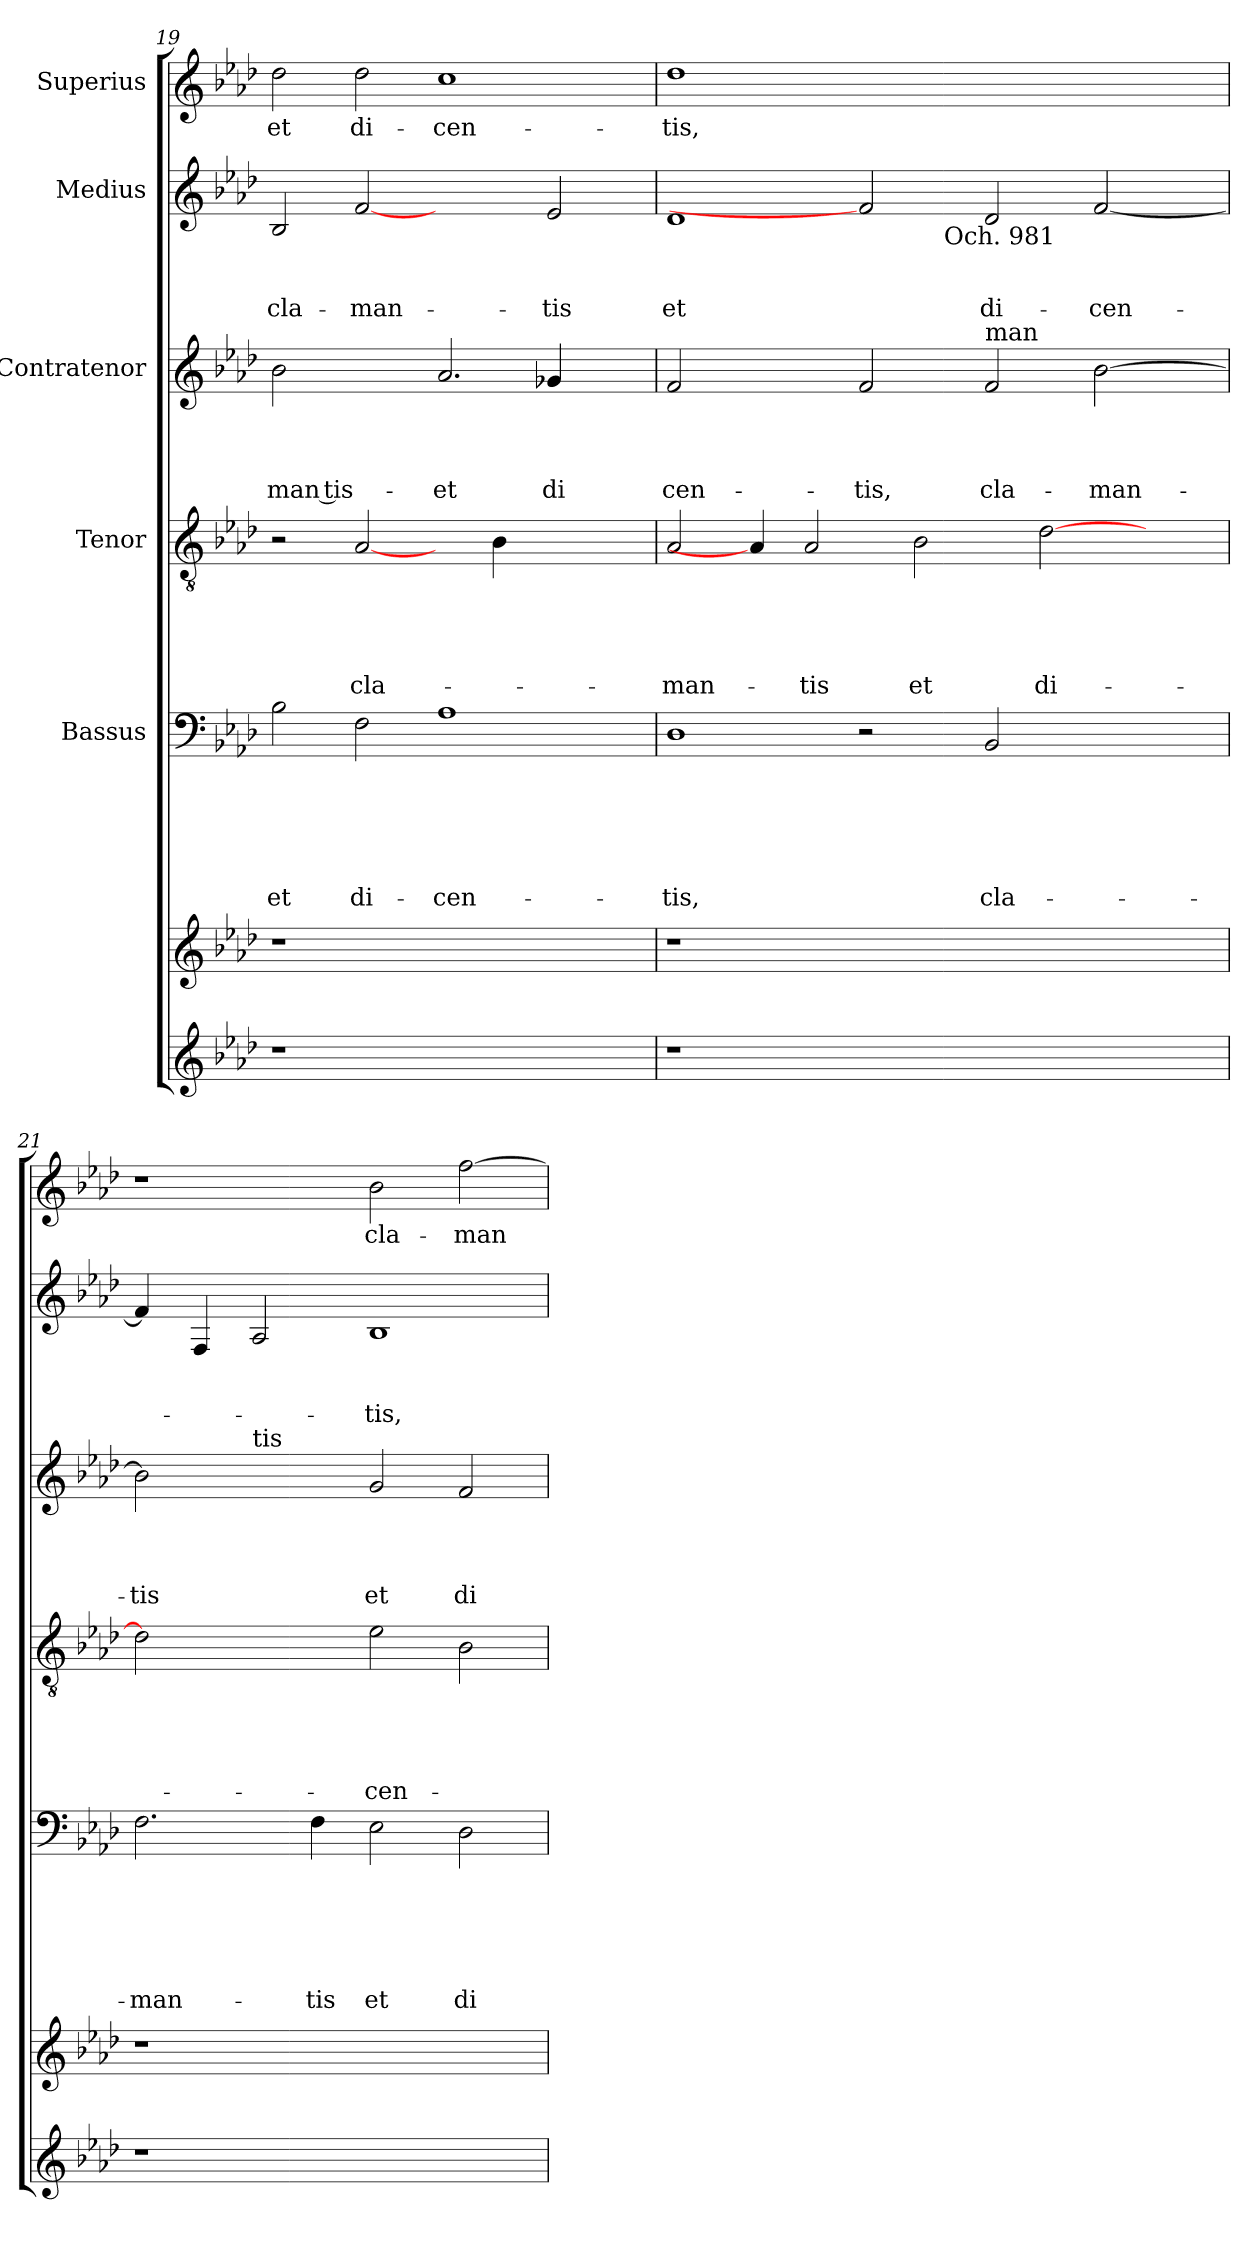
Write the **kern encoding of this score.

**kern	**kern	**kern	**text	**text	**text	**text	**text	**text	**kern	**text	**text	**text	**text	**text	**kern	**text	**text	**text	**text	**kern	**text	**text	**text	**kern	**text
*part7	*part6	*part5	*part5	*part5	*part5	*part5	*part5	*part5	*part4	*part4	*part4	*part4	*part4	*part4	*part3	*part3	*part3	*part3	*part3	*part2	*part2	*part2	*part2	*part1	*part1
*staff7	*staff6	*staff5	*staff5	*staff5	*staff5	*staff5	*staff5	*staff5	*staff4	*staff4	*staff4	*staff4	*staff4	*staff4	*staff3	*staff3	*staff3	*staff3	*staff3	*staff2	*staff2	*staff2	*staff2	*staff1	*staff1
*	*	*I"Bassus	*	*	*	*	*	*	*I"Tenor	*	*	*	*	*	*I"Contratenor	*	*	*	*	*I"Medius	*	*	*	*I"Superius	*
!!LO:PB:g=z
*clefG2	*clefG2	*clefF4	*	*	*	*	*	*	*clefGv2	*	*	*	*	*	*clefG2	*	*	*	*	*clefG2	*	*	*	*clefG2	*
*k[b-e-a-d-]	*k[b-e-a-d-]	*k[b-e-a-d-]	*	*	*	*	*	*	*k[b-e-a-d-]	*	*	*	*	*	*k[b-e-a-d-]	*	*	*	*	*k[b-e-a-d-]	*	*	*	*k[b-e-a-d-]	*
*A-:	*A-:	*A-:	*	*	*	*	*	*	*A-:	*	*	*	*	*	*A-:	*	*	*	*	*A-:	*	*	*	*A-:	*
=19	=19	=19	=19	=19	=19	=19	=19	=19	=19	=19	=19	=19	=19	=19	=19	=19	=19	=19	=19	=19	=19	=19	=19	=19	=19
!	!	!	!	!	!	!	!	!LO:LY:b	!	!	!	!	!	!	!	!	!	!	!LO:LY:b	!	!	!	!LO:LY:b	!	!LO:LY:b
*	*	*	*	*	*	*	*	*	*	*	*	*	*	*	*^	*	*	*	*	*	*	*	*	*	*
1r	1r	2B-\	.	.	.	.	.	et	2r	.	.	.	.	.	2b-\	1ryy	.	.	.	-man tis-	2B-/	.	.	cla-	2dd-\	et
!	!	!	!	!	!	!	!	!LO:LY:b	!	!	!	!	!	!LO:LY:b	!	!	!	!	!	!	!	!	!	!LO:LY:b	!	!LO:LY:b
.	.	2F\	.	.	.	.	.	di-	[2A-/	.	.	.	.	cla-	2ryy	.	.	.	.	.	[2f	.	.	-man-	2dd-\	di-
!	!	!	!	!	!	!	!	!LO:LY:b	!	!	!	!	!	!	!	!	!	!	!	!LO:LY:b	!	!	!	!	!	!LO:LY:b
1ryy	1ryy	1A-	.	.	.	.	.	-cen-	4ryy	.	.	.	.	.	2.a-/	2ryy	.	.	.	-et	2ryy	.	.	.	1cc	-cen-
.	.	.	.	.	.	.	.	.	4B-\	.	.	.	.	.	.	.	.	.	.	.	.	.	.	.	.	.
!	!	!	!	!	!	!	!	!	!	!	!	!	!	!	!	!	!	!	!	!LO:LY:b	!	!	!	!LO:LY:b	!	!
.	.	.	.	.	.	.	.	.	2ryy	.	.	.	.	.	.	4g-X/	.	.	.	di-	2e-/	.	.	-tis	.	.
.	.	.	.	.	.	.	.	.	.	.	.	.	.	.	4ryy	4ryy	.	.	.	.	.	.	.	.	.	.
=20	=20	=20	=20	=20	=20	=20	=20	=20	=20	=20	=20	=20	=20	=20	=20	=20	=20	=20	=20	=20	=20	=20	=20	=20	=20	=20
!	!	!	!	!	!	!	!	!LO:LY:b	!	!	!	!	!	!LO:LY:b	!	!	!	!	!	!LO:LY:b	!	!	!	!LO:LY:b	!	!LO:LY:b
*	*	*	*	*	*	*	*	*	*	*	*	*	*	*	*v	*v	*	*	*	*	*^	*	*	*	*	*
1r	1r	1D-	.	.	.	.	.	-tis,	2A-/	.	.	.	.	-man-	2f/	.	.	.	-cen-	1d-	1ryy	.	.	et	1dd-	-tis,
.	.	.	.	.	.	.	.	.	4A-/]	.	.	.	.	.	2ryy	.	.	.	.	.	.	.	.	.	.	.
!	!	!	!	!	!	!	!	!	!	!	!	!	!	!LO:LY:b	!	!	!	!	!	!	!	!	!	!	!	!
.	.	.	.	.	.	.	.	.	2A-/	.	.	.	.	-tis	.	.	.	.	.	.	.	.	.	.	.	.
!	!	!	!	!	!	!	!	!	!	!	!	!	!	!	!	!	!	!	!LO:LY:b	!	!	!	!	!	!	!
1.ryy	1.ryy	2r	.	.	.	.	.	.	.	.	.	.	.	.	2f/	.	.	.	-tis,	2f]	4ryy	.	.	.	1.ryy	.
!	!	!	!	!	!	!	!	!	!	!	!	!	!	!LO:LY:b	!	!	!	!	!	!	!	!	!	!	!	!
.	.	.	.	.	.	.	.	.	2B-\	.	.	.	.	et	.	.	.	.	.	.	16.ryy	.	.	.	.	.
!	!	!	!	!	!	!	!	!	!	!	!	!	!	!	!	!	!	!	!	!	!LO:TX:b:t=Och. 981	!	!	!	!	!
.	.	.	.	.	.	.	.	.	.	.	.	.	.	.	.	.	.	.	.	.	1ryy	.	.	.	.	.
!	!	!	!	!	!	!	!	!	!	!	!	!	!	!	!LO:TX:a:t=man	!	!	!	!	!	!	!	!	!	!	!
!	!	!	!	!	!	!	!	!LO:LY:b	!	!	!	!	!	!	!	!	!	!	!LO:LY:b	!	!	!	!	!LO:LY:b	!	!
.	.	2BB-/	.	.	.	.	.	cla-	.	.	.	.	.	.	2f/	.	.	.	cla-	2d-/	.	.	.	di-	.	.
!	!	!	!	!	!	!	!	!	!	!	!	!	!	!LO:LY:b	!	!	!	!	!	!	!	!	!	!	!	!
.	.	.	.	.	.	.	.	.	[>2d-\	.	.	.	.	di-	.	.	.	.	.	.	.	.	.	.	.	.
!	!	!	!	!	!	!	!	!	!	!	!	!	!	!	!	!	!	!	!LO:LY:b	!	!	!	!	!LO:LY:b	!	!
.	.	2ryy	.	.	.	.	.	.	.	.	.	.	.	.	[>2b-\	.	.	.	-man-	[<2f/	.	.	.	-cen-	.	.
.	.	.	.	.	.	.	.	.	4ryy	.	.	.	.	.	.	.	.	.	.	.	.	.	.	.	.	.
.	.	.	.	.	.	.	.	.	.	.	.	.	.	.	.	.	.	.	.	.	8ryy	.	.	.	.	.
.	.	.	.	.	.	.	.	.	.	.	.	.	.	.	.	.	.	.	.	.	32ryy	.	.	.	.	.
=21	=21	=21	=21	=21	=21	=21	=21	=21	=21	=21	=21	=21	=21	=21	=21	=21	=21	=21	=21	=21	=21	=21	=21	=21	=21	=21
!	!	!	!	!	!	!	!	!LO:LY:b	!	!	!	!	!	!	!	!	!	!	!LO:LY:b	!	!	!	!	!	!	!
*	*	*	*	*	*	*	*	*	*	*	*	*	*	*	*	*	*	*	*	*v	*v	*	*	*	*	*
1r	1r	2.F\	.	.	.	.	.	-man-	2d-\]	.	.	.	.	.	2b-\]	.	.	.	-tis	4f/]	.	.	.	1r	.
.	.	.	.	.	.	.	.	.	.	.	.	.	.	.	.	.	.	.	.	4F/	.	.	.	.	.
!	!	!	!	!	!	!	!	!	!	!	!	!	!	!	!LO:TX:a:t=tis	!	!	!	!	!	!	!	!	!	!
.	.	.	.	.	.	.	.	.	2ryy	.	.	.	.	.	2ryy	.	.	.	.	2A-/	.	.	.	.	.
!	!	!	!	!	!	!	!	!LO:LY:b	!	!	!	!	!	!	!	!	!	!	!	!	!	!	!	!	!
.	.	4F\	.	.	.	.	.	-tis	.	.	.	.	.	.	.	.	.	.	.	.	.	.	.	.	.
!	!	!	!	!	!	!	!	!LO:LY:b	!	!	!	!	!	!LO:LY:b:rj	!	!	!	!	!LO:LY:b	!	!	!	!LO:LY:b	!	!LO:LY:b
1ryy	1ryy	2E-\	.	.	.	.	.	et	2e-\	.	.	.	.	-cen-	2g/	.	.	.	et	1B-	.	.	-tis,	2b-\	cla-
!	!	!	!	!	!	!	!	!LO:LY:b	!	!	!	!	!	!	!	!	!	!	!LO:LY:b	!	!	!	!	!	!LO:LY:b
.	.	2D-\	.	.	.	.	.	di-	2B-\	.	.	.	.	.	2f/	.	.	.	di-	.	.	.	.	[>2ff\	-man-
=	=	=	=	=	=	=	=	=	=	=	=	=	=	=	=	=	=	=	=	=	=	=	=	=	=
*-	*-	*-	*-	*-	*-	*-	*-	*-	*-	*-	*-	*-	*-	*-	*-	*-	*-	*-	*-	*-	*-	*-	*-	*-	*-
